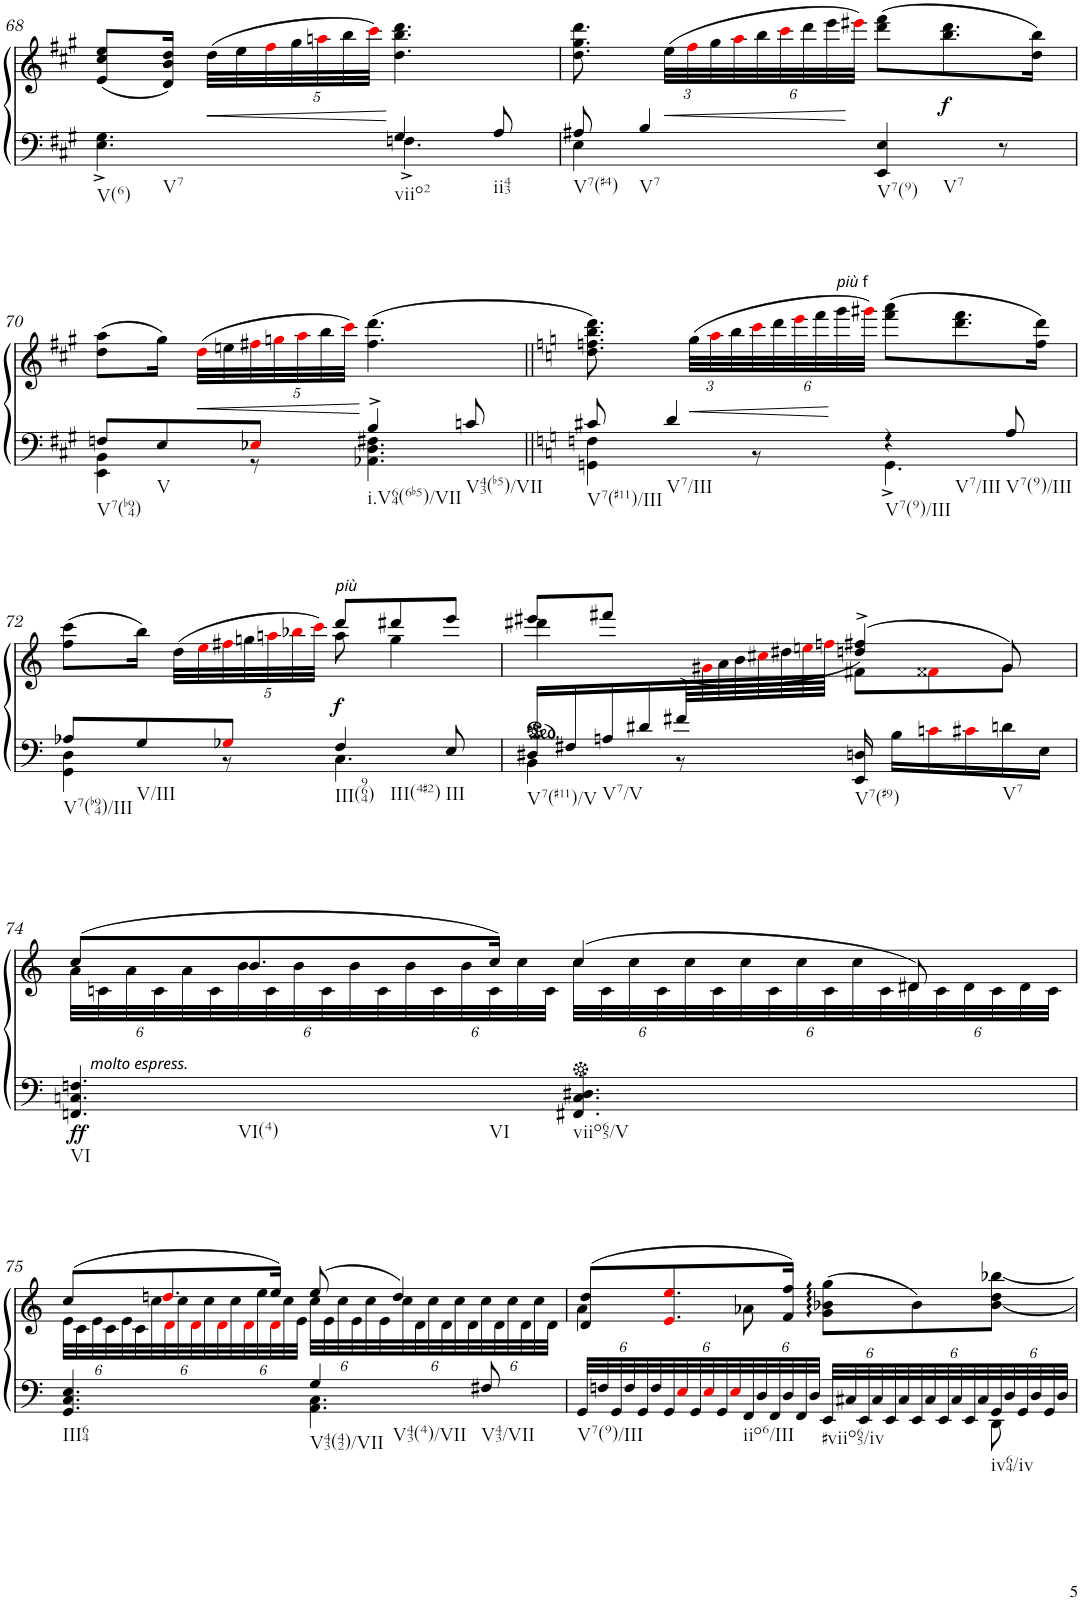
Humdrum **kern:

**kern	**kern	**dynam
*part1	*part1	*part1
*staff2	*staff1	*staff1/2
*I"Piano	*	*
*I'Pno	*	*
!!LO:PB:g=z
*clefG2	*clefG2	*
*k[f#c#g#]	*k[f#c#g#]	*
*A:	*A:	*
*M6/8	*M6/8	*
=68	=68	=68
*^	*	*
4.ryy	4.E\^ 4.G#\^	(8e/ 8cc#/ 8ee/L	.
.	.	16d/ 16b/ 16dd/Jk)	.
!	!	!	!LO:HP:b
.	.	(32dd\LLL	<
.	.	32ee\	.
*	*	*Xbrackettup	*
.	.	40ff#i\	.
.	.	40gg#\	.
.	.	40aani\	.
.	.	40bb\	.
.	.	40ccc#i\JJJ)	.
4G#/	4.Fn^\	4.dd\ 4.bb\ 4.ddd\	.
8A/	.	.	.
=69	=69	=69	=69
8A#X/	4E\	8.dd\ 8.gg#\ 8.ddd\	.
4B/	.	.	.
!	!	!	!LO:HP:b
.	.	(48ee\LLL	<
.	.	48ff#i\	.
.	.	48gg#\	.
.	8ryy	48aai\	.
.	.	48bb\	.
.	.	48ccc#i\	.
.	.	48ddd\	.
.	.	48eee\	.
.	.	48eee#Xi\JJJ)	[
4EE/ 4E/	4.ryy	(8ddd\ 8fff#\L	.
!	!	!	!LO:DY:b
.	.	8.bb\ 8.ddd\	f
8r	.	.	.
.	.	16dd\ 16bb\Jk)	.
!!LO:LB:g=z
=70	=70	=70	=70
8Fn/L	4EE\ 4BB\	(8dd\ 8aa\L	.
8E/	.	16gg#\Jk)	.
!	!	!	!LO:HP:b
.	.	(32ddi\LLL	<
.	.	32een\	.
8E-Xi/J	8r	40ff#Xi\	.
.	.	40ggni\	.
.	.	40aai\	.
.	.	40bb\	.
.	.	40ccc#i\JJJ)	.
4B^/	4.AA-X\ 4.D\ 4.F#X\	(4.ff#\ 4.ddd\	[
8cn/	.	.	.
=71||	=71||	=71||	=71||
*k[]	*	*k[]	*
*C:	*	*C:	*
8c#X/	4GGn\ 4Fn\	8.dd\ 8.ffn\ 8.bb\ 8.ddd\)	.
4d/	.	.	.
.	.	(48gg\LLL	.
.	.	48aai\	.
.	.	48bb\	.
.	8r	48ccci\	.
.	.	48ddd\	.
.	.	48eeei\	.
.	.	48fff\	.
!	!	!LO:TX:a:i:t=più	!
!	!	!LO:TX:a:t=f	!
.	.	48ggg\	[
.	.	48ggg#Xi\JJJ)	.
4r	4.GG^\	(8fff\ 8aaa\L	.
.	.	8.ddd\ 8.fff\	.
8A/	.	.	.
.	.	16ff\ 16ddd\Jk)	.
!!LO:LB:g=z
=72	=72	=72	=72
*	*	*^	*
8A-X/L	4GG\ 4D\	(8ff\ 8ccc\L	4.ryy	.
8G/	.	16bb\Jk)	.	.
.	.	(32dd\LLL	.	.
.	.	32eei\	.	.
8G-Xi/J	8r	40ff#Xi\	.	.
.	.	40ggn\	.	.
.	.	40aani\	.	.
.	.	40bb-Xi\	.	.
.	.	40ccci\JJJ)	.	.
!	!	!LO:TX:a:i:t=più	!	!
!	!	!	!	!LO:DY:b
4F/	4.C\	8ddd/L	8aa\	f
.	.	8ddd#X/	4gg\	.
8E/	.	8eee/J	.	.
=73	=73	=73	=73	=73
*	*	*	*^	*
16D#X/LL	4BB\	8eee#X/L	4ddd#X\	64ryy	.
*	*	*	*v	*v	*
16F#X/	.	.	.	.
16An/	.	8fff#X/J	.	.
16d#X/	.	.	.	.
64f#X/LL	8r	(8ryy	8ryy	.
*	*	*	*^	*
16..ryy	.	.	.	64g#Xi\	.
.	.	.	.	64a\	.
.	.	.	.	64b\	.
.	.	.	.	64cc#Xi\	.
.	.	.	.	64dd#X\	.
.	.	.	.	64eeni\	.
.	.	.	.	64ffni\JJJJ	.
16EE/ 16Dn/	4.ryy	(4ddn/^ 4ff#X/^)	8f#X\L	4.ryy	.
16B\LL	.	.	.	.	.
16cni\	.	.	8f##Xi\	.	.
16c#Xi\	.	.	.	.	.
16dn\	.	8g#/)	8g#\J	.	.
16E\JJ	.	.	.	.	.
*v	*v	*	*	*	*
*	*	*v	*v	*
!!LO:LB:g=z
=74	=74	=74	=74
!	!LO:TX:b:i:t=molto espress.	!	!
!	!	!	!LO:DY:b=2
4.FFn/ 4.Cn/ 4.Fn/	(8cc/L	48a\LLL	ff
.	.	48cn\	.
.	.	48a\	.
.	.	48c\	.
.	.	48a\	.
.	.	48c\	.
.	8.b/	48b\	.
.	.	48c\	.
.	.	48b\	.
.	.	48c\	.
.	.	48b\	.
.	.	48c\	.
.	.	48b\	.
.	.	48c\	.
.	.	48b\	.
.	16cc/Jk)	48c\	.
.	.	48cc\	.
.	.	48c\JJJ	.
4.FF#X/ 4.C/ 4.D#X/	(4cc/	48cc\LLL	.
.	.	48c\	.
.	.	48cc\	.
.	.	48c\	.
.	.	48cc\	.
.	.	48c\	.
.	.	48cc\	.
.	.	48c\	.
.	.	48cc\	.
.	.	48c\	.
.	.	48cc\	.
.	.	48c\	.
.	8d#X/)	48d#\	.
.	.	48c\	.
.	.	48d#\	.
.	.	48c\	.
.	.	48d#\	.
.	.	48c\JJJ	.
!!LO:LB:g=z	!!
=75	=75	=75	=75
*^	*	*	*
4.GG/ 4.C/ 4.E/	4.ryy	(8cc/L	48e\LLL	.
.	.	.	48c\	.
.	.	.	48e\	.
.	.	.	48c\	.
.	.	.	48e\	.
.	.	.	48c\	.
.	.	8.ddni/	48cc\	.
.	.	.	48di\	.
.	.	.	48cc\	.
.	.	.	48di\	.
.	.	.	48cc\	.
.	.	.	48di\	.
.	.	.	48cc\	.
.	.	.	48di\	.
.	.	.	48ee\	.
.	.	16ee/Jk)	48di\	.
.	.	.	48cc\	.
.	.	.	48e\JJJ	.
4G/	4.AA\ 4.C\	(8ee/	48cc\LLL	.
.	.	.	48e\	.
.	.	.	48cc\	.
.	.	.	48e\	.
.	.	.	48cc\	.
.	.	.	48e\	.
.	.	4dd/)	48cc\	.
.	.	.	48d\	.
.	.	.	48cc\	.
.	.	.	48d\	.
.	.	.	48cc\	.
.	.	.	48d\	.
8F#X/	.	.	48cc\	.
.	.	.	48d\	.
.	.	.	48cc\	.
.	.	.	48d\	.
.	.	.	48cc\	.
.	.	.	48d\JJJ	.
=76	=76	=76	=76	=76
*Xbrackettup	*	*	*	*
48GG/LLL	2ryy	(8d/ 8dd/L	4a\	.
48Fn/	.	.	.	.
48GG/	.	.	.	.
48F/	.	.	.	.
48GG/	.	.	.	.
48F/	.	.	.	.
48GG/	.	8.ei/ 8.eei/	.	.
48Ei/	.	.	.	.
48GG/	.	.	.	.
48Ei/	.	.	.	.
48GG/	.	.	.	.
48Ei/	.	.	.	.
48FF/	.	.	8a-X\	.
48D/	.	.	.	.
48FF/	.	.	.	.
48D/	.	16f/ 16ff/Jk)	.	.
48FF/	.	.	.	.
48D/JJJ	.	.	.	.
48EE/LLL	.	(8g\ 8b-X\ 8gg\L	4.ryy	.
48C#X/	.	.	.	.
48EE/	.	.	.	.
48C#/	.	.	.	.
48EE/	.	.	.	.
48C#/	.	.	.	.
48EE/	8ryy	8b-\)	.	.
48C#/	.	.	.	.
48EE/	.	.	.	.
48C#/	.	.	.	.
48EE/	.	.	.	.
48C#/	.	.	.	.
48GG/	8DD\	[8b-\ 8dd\ [8bb-X\J	.	.
48D/	.	.	.	.
48GG/	.	.	.	.
48D/	.	.	.	.
48GG/	.	.	.	.
48D/JJJ	.	.	.	.
*v	*v	*	*	*
*	*v	*v	*
=	=	=
*-	*-	*-
